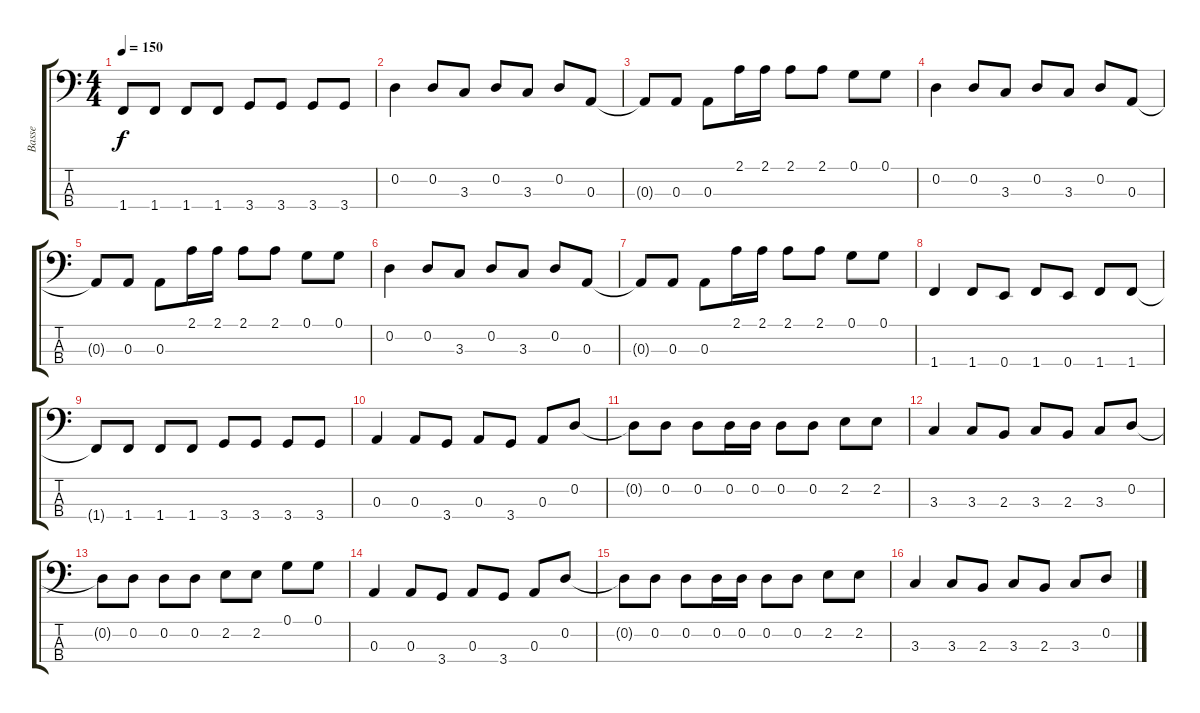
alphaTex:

\track ("Basse" "Basse") {instrument electricbasspick}
\staff {score tabs}
\tuning (G2 D2 A1 E1) {hide}
\ts (4 4)
\tempo 150
\clef f4
\ks c
1.4{t}.8{dy f} 1.4.8 1.4.8 1.4.8 3.4.8 3.4.8 3.4.8 3.4.8 |
0.2.4 0.2.8 3.3.8 0.2.8 3.3.8 0.2.8 0.3.8 |
0.3{t}.8 0.3.8 0.3.8 2.1.16 2.1.16 2.1.8 2.1.8 0.1.8 0.1.8 |
0.2.4 0.2.8 3.3.8 0.2.8 3.3.8 0.2.8 0.3.8 |
0.3{t}.8 0.3.8 0.3.8 2.1.16 2.1.16 2.1.8 2.1.8 0.1.8 0.1.8 |
0.2.4 0.2.8 3.3.8 0.2.8 3.3.8 0.2.8 0.3.8 |
0.3{t}.8 0.3.8 0.3.8 2.1.16 2.1.16 2.1.8 2.1.8 0.1.8 0.1.8 |
1.4.4 1.4.8 0.4.8 1.4.8 0.4.8 1.4.8 1.4.8 |
1.4{t}.8 1.4.8 1.4.8 1.4.8 3.4.8 3.4.8 3.4.8 3.4.8 |
0.3.4 0.3.8 3.4.8 0.3.8 3.4.8 0.3.8 0.2.8 |
0.2{t}.8 0.2.8 0.2.8 0.2.16 0.2.16 0.2.8 0.2.8 2.2.8 2.2.8 |
3.3.4 3.3.8 2.3.8 3.3.8 2.3.8 3.3.8 0.2.8 |
0.2{t}.8 0.2.8 0.2.8 0.2.8 2.2.8 2.2.8 0.1.8 0.1.8 |
0.3.4 0.3.8 3.4.8 0.3.8 3.4.8 0.3.8 0.2.8 |
0.2{t}.8 0.2.8 0.2.8 0.2.16 0.2.16 0.2.8 0.2.8 2.2.8 2.2.8 |
3.3.4 3.3.8 2.3.8 3.3.8 2.3.8 3.3.8 0.2.8
